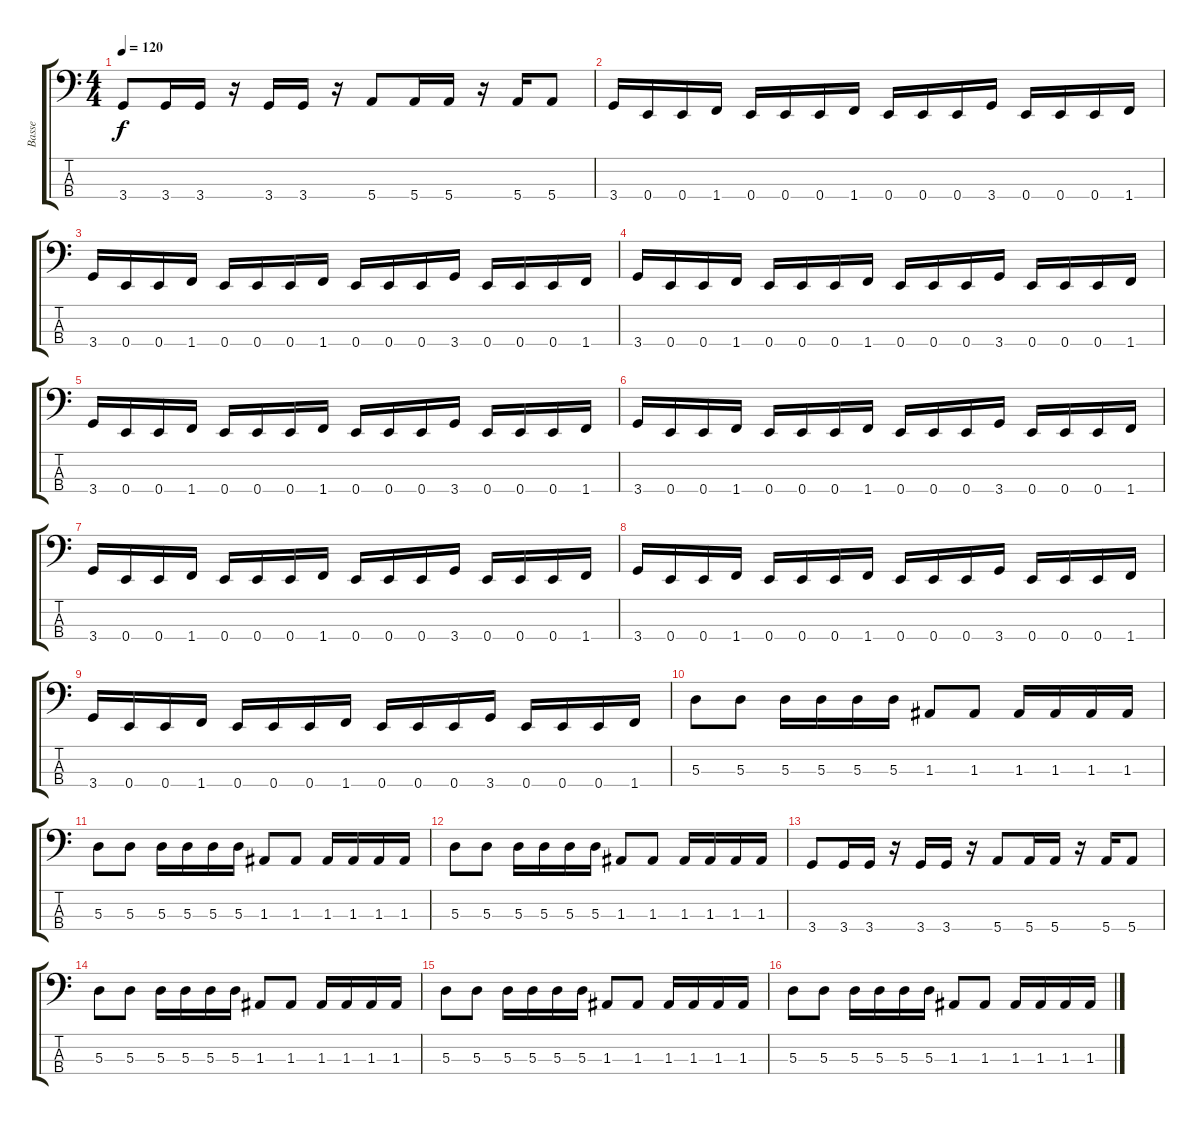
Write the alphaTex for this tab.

\track ("Basse" "Basse") {instrument electricbasspick}
\staff {score tabs}
\tuning (G2 D2 A1 E1) {hide}
\ts (4 4)
\tempo 120
\clef f4
\ks c
3.4.8{dy f} 3.4.16 3.4.16 r.16 3.4.16 3.4.16 r.16 5.4.8 5.4.16 5.4.16 r.16 5.4.16 5.4.8 |
3.4.16 0.4.16 0.4.16 1.4.16 0.4.16 0.4.16 0.4.16 1.4.16 0.4.16 0.4.16 0.4.16 3.4.16 0.4.16 0.4.16 0.4.16 1.4.16 |
3.4.16 0.4.16 0.4.16 1.4.16 0.4.16 0.4.16 0.4.16 1.4.16 0.4.16 0.4.16 0.4.16 3.4.16 0.4.16 0.4.16 0.4.16 1.4.16 |
3.4.16 0.4.16 0.4.16 1.4.16 0.4.16 0.4.16 0.4.16 1.4.16 0.4.16 0.4.16 0.4.16 3.4.16 0.4.16 0.4.16 0.4.16 1.4.16 |
3.4.16 0.4.16 0.4.16 1.4.16 0.4.16 0.4.16 0.4.16 1.4.16 0.4.16 0.4.16 0.4.16 3.4.16 0.4.16 0.4.16 0.4.16 1.4.16 |
3.4.16 0.4.16 0.4.16 1.4.16 0.4.16 0.4.16 0.4.16 1.4.16 0.4.16 0.4.16 0.4.16 3.4.16 0.4.16 0.4.16 0.4.16 1.4.16 |
3.4.16 0.4.16 0.4.16 1.4.16 0.4.16 0.4.16 0.4.16 1.4.16 0.4.16 0.4.16 0.4.16 3.4.16 0.4.16 0.4.16 0.4.16 1.4.16 |
3.4.16 0.4.16 0.4.16 1.4.16 0.4.16 0.4.16 0.4.16 1.4.16 0.4.16 0.4.16 0.4.16 3.4.16 0.4.16 0.4.16 0.4.16 1.4.16 |
3.4.16 0.4.16 0.4.16 1.4.16 0.4.16 0.4.16 0.4.16 1.4.16 0.4.16 0.4.16 0.4.16 3.4.16 0.4.16 0.4.16 0.4.16 1.4.16 |
5.3.8 5.3.8 5.3.16 5.3.16 5.3.16 5.3.16 1.3.8 1.3.8 1.3.16 1.3.16 1.3.16 1.3.16 |
5.3.8 5.3.8 5.3.16 5.3.16 5.3.16 5.3.16 1.3.8 1.3.8 1.3.16 1.3.16 1.3.16 1.3.16 |
5.3.8 5.3.8 5.3.16 5.3.16 5.3.16 5.3.16 1.3.8 1.3.8 1.3.16 1.3.16 1.3.16 1.3.16 |
3.4.8 3.4.16 3.4.16 r.16 3.4.16 3.4.16 r.16 5.4.8 5.4.16 5.4.16 r.16 5.4.16 5.4.8 |
5.3.8 5.3.8 5.3.16 5.3.16 5.3.16 5.3.16 1.3.8 1.3.8 1.3.16 1.3.16 1.3.16 1.3.16 |
5.3.8 5.3.8 5.3.16 5.3.16 5.3.16 5.3.16 1.3.8 1.3.8 1.3.16 1.3.16 1.3.16 1.3.16 |
5.3.8 5.3.8 5.3.16 5.3.16 5.3.16 5.3.16 1.3.8 1.3.8 1.3.16 1.3.16 1.3.16 1.3.16
